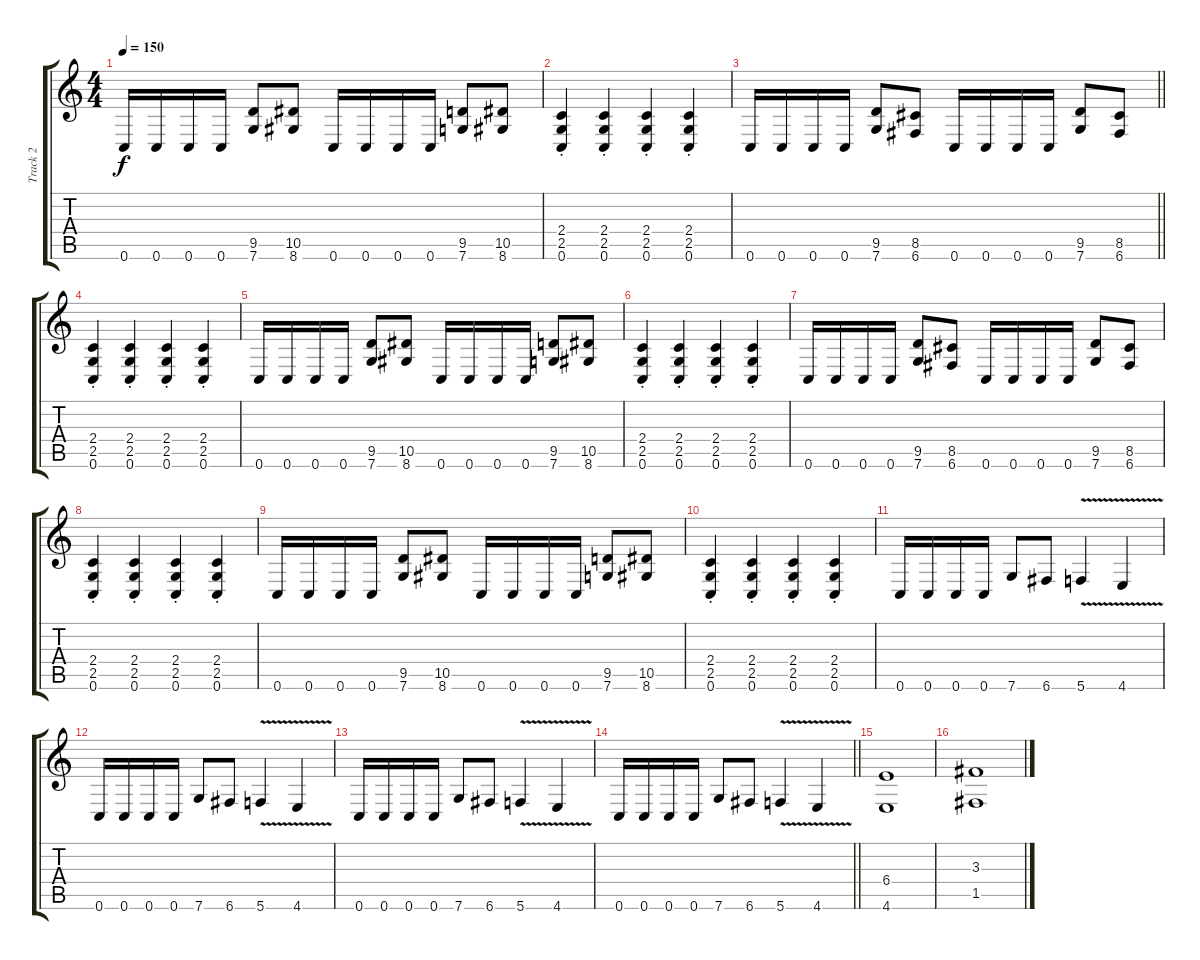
\track ("Track 2" "Track 2") {instrument distortionguitar}
\staff {score tabs}
\tuning (C4 G3 Eb3 Bb2 F2 C2) {hide}
\ts (4 4)
\tempo 150
\clef g2
\ks c
0.6.16{dy f} 0.6.16 0.6.16 0.6.16 (9.5 7.6).8 (10.5 8.6).8 0.6.16 0.6.16 0.6.16 0.6.16 (9.5 7.6).8 (10.5 8.6).8 |
(2.4{st} 2.5{st} 0.6{st}).4 (2.4{st} 2.5{st} 0.6{st}).4 (2.4{st} 2.5{st} 0.6{st}).4 (2.4{st} 2.5{st} 0.6{st}).4 |
\barLineRight lightlight
0.6.16 0.6.16 0.6.16 0.6.16 (9.5 7.6).8 (8.5 6.6).8 0.6.16 0.6.16 0.6.16 0.6.16 (9.5 7.6).8 (8.5 6.6).8 |
(2.4{st} 2.5{st} 0.6{st}).4 (2.4{st} 2.5{st} 0.6{st}).4 (2.4{st} 2.5{st} 0.6{st}).4 (2.4{st} 2.5{st} 0.6{st}).4 |
0.6.16 0.6.16 0.6.16 0.6.16 (9.5 7.6).8 (10.5 8.6).8 0.6.16 0.6.16 0.6.16 0.6.16 (9.5 7.6).8 (10.5 8.6).8 |
(2.4{st} 2.5{st} 0.6{st}).4 (2.4{st} 2.5{st} 0.6{st}).4 (2.4{st} 2.5{st} 0.6{st}).4 (2.4{st} 2.5{st} 0.6{st}).4 |
0.6.16 0.6.16 0.6.16 0.6.16 (9.5 7.6).8 (8.5 6.6).8 0.6.16 0.6.16 0.6.16 0.6.16 (9.5 7.6).8 (8.5 6.6).8 |
(2.4{st} 2.5{st} 0.6{st}).4 (2.4{st} 2.5{st} 0.6{st}).4 (2.4{st} 2.5{st} 0.6{st}).4 (2.4{st} 2.5{st} 0.6{st}).4 |
0.6.16 0.6.16 0.6.16 0.6.16 (9.5 7.6).8 (10.5 8.6).8 0.6.16 0.6.16 0.6.16 0.6.16 (9.5 7.6).8 (10.5 8.6).8 |
(2.4{st} 2.5{st} 0.6{st}).4 (2.4{st} 2.5{st} 0.6{st}).4 (2.4{st} 2.5{st} 0.6{st}).4 (2.4{st} 2.5{st} 0.6{st}).4 |
0.6.16 0.6.16 0.6.16 0.6.16 7.6.8 6.6.8 5.6{v}.4 4.6{v}.4 |
0.6.16 0.6.16 0.6.16 0.6.16 7.6.8 6.6.8 5.6{v}.4 4.6{v}.4 |
0.6.16 0.6.16 0.6.16 0.6.16 7.6.8 6.6.8 5.6{v}.4 4.6{v}.4 |
\barLineRight lightlight
0.6.16 0.6.16 0.6.16 0.6.16 7.6.8 6.6.8 5.6{v}.4 4.6{v}.4 |
(6.4 4.6).1 |
(3.3 1.5).1
